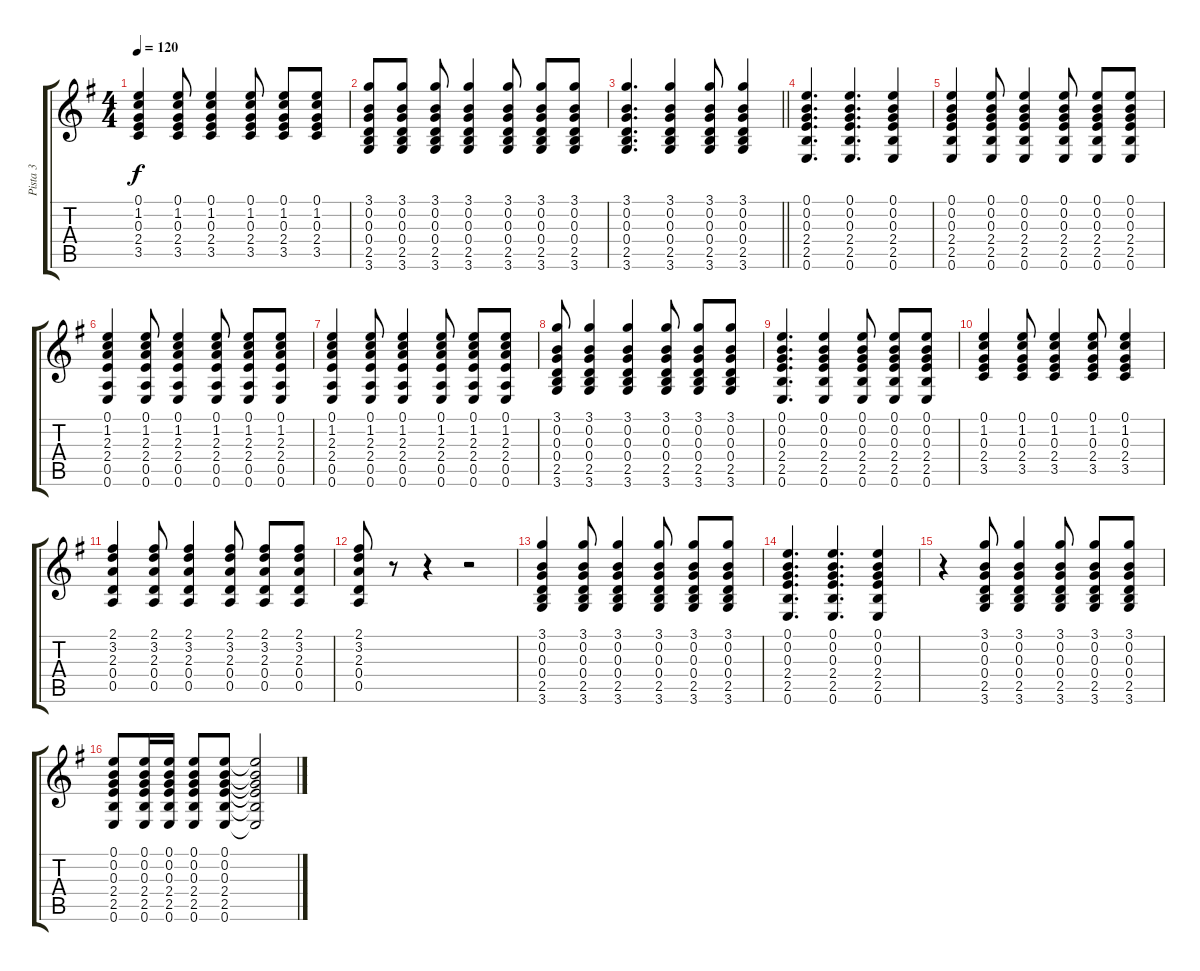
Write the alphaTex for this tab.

\track ("Pista 3" "Pista 3") {instrument acousticguitarsteel}
\staff {score tabs}
\tuning (E4 B3 G3 D3 A2 E2) {hide}
\ts (4 4)
\tempo 120
\clef g2
\ks g
(0.1 1.2 0.3 2.4 3.5).4{dy f} (0.1 1.2 0.3 2.4 3.5).8 (0.1 1.2 0.3 2.4 3.5).4 (0.1 1.2 0.3 2.4 3.5).8 (0.1 1.2 0.3 2.4 3.5).8 (0.1 1.2 0.3 2.4 3.5).8 |
(3.1 0.2 0.3 0.4 2.5 3.6).8 (3.1 0.2 0.3 0.4 2.5 3.6).8 (3.1 0.2 0.3 0.4 2.5 3.6).8 (3.1 0.2 0.3 0.4 2.5 3.6).4 (3.1 0.2 0.3 0.4 2.5 3.6).8 (3.1 0.2 0.3 0.4 2.5 3.6).8 (3.1 0.2 0.3 0.4 2.5 3.6).8 |
\barLineRight lightlight
(3.1 0.2 0.3 0.4 2.5 3.6).4{d} (3.1 0.2 0.3 0.4 2.5 3.6).4 (3.1 0.2 0.3 0.4 2.5 3.6).8 (3.1 0.2 0.3 0.4 2.5 3.6).4 |
(0.1 0.2 0.3 2.4 2.5 0.6).4{d} (0.1 0.2 0.3 2.4 2.5 0.6).4{d} (0.1 0.2 0.3 2.4 2.5 0.6).4 |
(0.1 0.2 0.3 2.4 2.5 0.6).4 (0.1 0.2 0.3 2.4 2.5 0.6).8 (0.1 0.2 0.3 2.4 2.5 0.6).4 (0.1 0.2 0.3 2.4 2.5 0.6).8 (0.1 0.2 0.3 2.4 2.5 0.6).8 (0.1 0.2 0.3 2.4 2.5 0.6).8 |
(0.1 1.2 2.3 2.4 0.5 0.6).4 (0.1 1.2 2.3 2.4 0.5 0.6).8 (0.1 1.2 2.3 2.4 0.5 0.6).4 (0.1 1.2 2.3 2.4 0.5 0.6).8 (0.1 1.2 2.3 2.4 0.5 0.6).8 (0.1 1.2 2.3 2.4 0.5 0.6).8 |
(0.1 1.2 2.3 2.4 0.5 0.6).4 (0.1 1.2 2.3 2.4 0.5 0.6).8 (0.1 1.2 2.3 2.4 0.5 0.6).4 (0.1 1.2 2.3 2.4 0.5 0.6).8 (0.1 1.2 2.3 2.4 0.5 0.6).8 (0.1 1.2 2.3 2.4 0.5 0.6).8 |
(3.1 0.2 0.3 0.4 2.5 3.6).8 (3.1 0.2 0.3 0.4 2.5 3.6).4 (3.1 0.2 0.3 0.4 2.5 3.6).4 (3.1 0.2 0.3 0.4 2.5 3.6).8 (3.1 0.2 0.3 0.4 2.5 3.6).8 (3.1 0.2 0.3 0.4 2.5 3.6).8 |
(0.1 0.2 0.3 2.4 2.5 0.6).4{d} (0.1 0.2 0.3 2.4 2.5 0.6).4 (0.1 0.2 0.3 2.4 2.5 0.6).8 (0.1 0.2 0.3 2.4 2.5 0.6).8 (0.1 0.2 0.3 2.4 2.5 0.6).8 |
(0.1 1.2 0.3 2.4 3.5).4 (0.1 1.2 0.3 2.4 3.5).8 (0.1 1.2 0.3 2.4 3.5).4 (0.1 1.2 0.3 2.4 3.5).8 (0.1 1.2 0.3 2.4 3.5).4 |
(2.1 3.2 2.3 0.4 0.5).4 (2.1 3.2 2.3 0.4 0.5).8 (2.1 3.2 2.3 0.4 0.5).4 (2.1 3.2 2.3 0.4 0.5).8 (2.1 3.2 2.3 0.4 0.5).8 (2.1 3.2 2.3 0.4 0.5).8 |
(2.1 3.2 2.3 0.4 0.5).8 r.8 r.4 r.2 |
(3.1 0.2 0.3 0.4 2.5 3.6).4 (3.1 0.2 0.3 0.4 2.5 3.6).8 (3.1 0.2 0.3 0.4 2.5 3.6).4 (3.1 0.2 0.3 0.4 2.5 3.6).8 (3.1 0.2 0.3 0.4 2.5 3.6).8 (3.1 0.2 0.3 0.4 2.5 3.6).8 |
(0.1 0.2 0.3 2.4 2.5 0.6).4{d} (0.1 0.2 0.3 2.4 2.5 0.6).4{d} (0.1 0.2 0.3 2.4 2.5 0.6).4 |
r.4 (3.1 0.2 0.3 0.4 2.5 3.6).8 (3.1 0.2 0.3 0.4 2.5 3.6).4 (3.1 0.2 0.3 0.4 2.5 3.6).8 (3.1 0.2 0.3 0.4 2.5 3.6).8 (3.1 0.2 0.3 0.4 2.5 3.6).8 |
(0.1 0.2 0.3 2.4 2.5 0.6).8 (0.1 0.2 0.3 2.4 2.5 0.6).16 (0.1 0.2 0.3 2.4 2.5 0.6).16 (0.1 0.2 0.3 2.4 2.5 0.6).8 (0.1 0.2 0.3 2.4 2.5 0.6).8 (0.1{t} 0.2{t} 0.3{t} 2.4{t} 2.5{t} 0.6{t}).2
